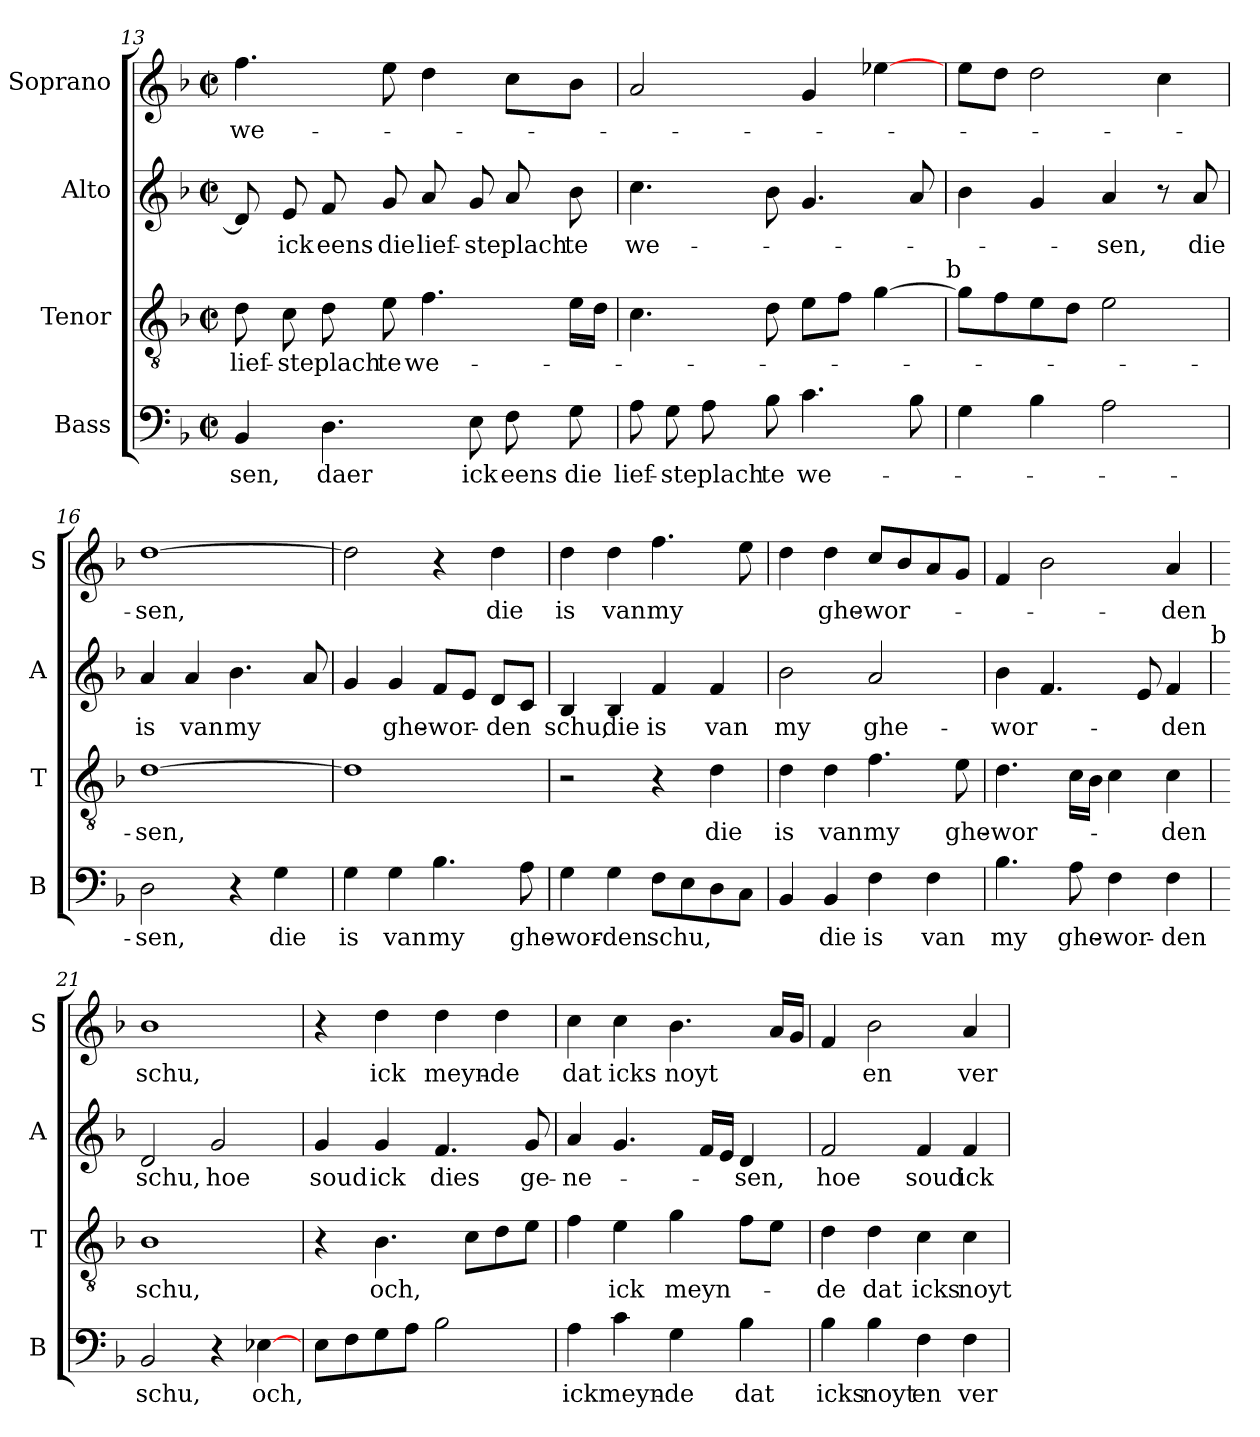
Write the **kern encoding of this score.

**kern	**text	**kern	**text	**kern	**text	**kern	**text
*part4	*part4	*part3	*part3	*part2	*part2	*part1	*part1
*staff4	*staff4	*staff3	*staff3	*staff2	*staff2	*staff1	*staff1
*I"Bass	*	*I"Tenor	*	*I"Alto	*	*I"Soprano	*
*I'B	*	*I'T	*	*I'A	*	*I'S	*
*clefF4	*	*clefGv2	*	*clefG2	*	*clefG2	*
*k[b-]	*	*k[b-]	*	*k[b-]	*	*k[b-]	*
*F:	*	*F:	*	*F:	*	*F:	*
*M2/2	*	*M2/2	*	*M2/2	*	*M2/2	*
*met(c|)	*	*met(c|)	*	*met(c|)	*	*met(c|)	*
=13	=13	=13	=13	=13	=13	=13	=13
4BB-/	-sen,	8d\	lief-	8d/]	.	4.ff\	we-
.	.	8c\	-ste	8e/	ick	.	.
4.D\	daer	8d\	plach	8f/	eens	.	.
.	.	8e\	te	8g/	die	8ee\	.
.	.	4.f\	we-	8a/	lief-	4dd\	.
8E\	ick	.	.	8g/	-ste	.	.
8F\	eens	.	.	8a/	plach	8cc\L	.
8G\	die	16e\LL	.	8b-\	te	8b-\J	.
.	.	16d\JJ	.	.	.	.	.
!!LO:PB:g=z
=14	=14	=14	=14	=14	=14	=14	=14
8A\	lief-	4.c\	.	4.cc\	we-	2a/	.
8G\	-ste	.	.	.	.	.	.
8A\	plach	.	.	.	.	.	.
8B-\	te	8d\	.	8b-\	.	.	.
4.c\	we-	8e\L	.	4.g/	.	4g/	.
.	.	8f\J	.	.	.	.	.
.	.	[4g\	.	.	.	[4ee-X\	.
8B-\	.	.	.	8a/	.	.	.
!	!	!LO:TX:a:t=b	!	!	!	!	!
=15	=15	=15	=15	=15	=15	=15	=15
4G\	.	8g\L]	.	4b-\	.	8ee\L	.
.	.	8f\	.	.	.	8dd\J	.
4B-\	.	8e\	.	4g/	.	2dd\	.
.	.	8d\J	.	.	.	.	.
2A\	.	2e\	.	4a/	-sen,	.	.
.	.	.	.	8r	.	4cc\	.
.	.	.	.	8a/	die	.	.
=16	=16	=16	=16	=16	=16	=16	=16
2D\	-sen,	[1d	-sen,	4a/	is	[1dd	-sen,
.	.	.	.	4a/	van	.	.
4r	.	.	.	4.b-\	my	.	.
4G\	die	.	.	.	.	.	.
.	.	.	.	8a/	.	.	.
=17	=17	=17	=17	=17	=17	=17	=17
4G\	is	1d]	.	4g/	.	2dd\]	.
4G\	van	.	.	4g/	ghe-	.	.
4.B-\	my	.	.	8f/L	-wor-	4r	.
.	.	.	.	8e/J	.	.	.
.	.	.	.	8d/L	-den	4dd\	die
8A\	ghe-	.	.	8c/J	.	.	.
!!LO:LB:g=z
=18	=18	=18	=18	=18	=18	=18	=18
4G\	-wor-	2r	.	4B-/	schu,	4dd\	is
4G\	-den	.	.	4B-/	die	4dd\	van
8F\L	schu,	4r	.	4f/	is	4.ff\	my
8E\	.	.	.	.	.	.	.
8D\	.	4d\	die	4f/	van	.	.
8C\J	.	.	.	.	.	8ee\	.
=19	=19	=19	=19	=19	=19	=19	=19
4BB-/	.	4d\	is	2b-\	my	4dd\	.
4BB-/	die	4d\	van	.	.	4dd\	ghe-
4F\	is	4.f\	my	2a/	ghe-	8cc/L	-wor-
.	.	.	.	.	.	8b-/	.
4F\	van	.	.	.	.	8a/	.
.	.	8e\	ghe-	.	.	8g/J	.
=20	=20	=20	=20	=20	=20	=20	=20
4.B-\	my	4.d\	-wor-	4b-\	-wor-	4f/	.
.	.	.	.	4.f/	.	2b-\	.
8A\	ghe-	16c\LL	.	.	.	.	.
.	.	16B-\JJ	.	.	.	.	.
4F\	-wor-	4c\	.	.	.	.	.
.	.	.	.	8e/	.	.	.
4F\	-den	4c\	-den	4f/	-den	4a/	-den
!	!	!	!	!LO:TX:a:t=b	!	!	!
=21	=21	=21	=21	=21	=21	=21	=21
2BB-/	schu,	1B-	schu,	2d/	schu,	1b-	schu,
4r	.	.	.	2g/	hoe	.	.
[4E-X\	och,	.	.	.	.	.	.
=22	=22	=22	=22	=22	=22	=22	=22
8E\L	.	4r	.	4g/	soud	4r	.
8F\	.	.	.	.	.	.	.
8G\	.	4.B-\	och,	4g/	ick	4dd\	ick
8A\J	.	.	.	.	.	.	.
2B-\	.	.	.	4.f/	dies	4dd\	meyn-
.	.	8c\L	.	.	.	.	.
.	.	8d\	.	.	.	4dd\	-de
.	.	8e\J	.	8g/	ge-	.	.
!!LO:LB:g=z
=23	=23	=23	=23	=23	=23	=23	=23
4A\	ick	4f\	.	4a/	-ne-	4cc\	dat
4c\	meyn-	4e\	ick	4.g/	.	4cc\	icks
4G\	-de	4g\	meyn-	.	.	4.b-\	noyt
.	.	.	.	16f/LL	.	.	.
.	.	.	.	16e/JJ	.	.	.
4B-\	dat	8f\L	.	4d/	-sen,	.	.
.	.	8e\J	.	.	.	16a/LL	.
.	.	.	.	.	.	16g/JJ	.
=24	=24	=24	=24	=24	=24	=24	=24
4B-\	icks	4d\	-de	2f/	hoe	4f/	.
4B-\	noyt	4d\	dat	.	.	2b-\	en
4F\	en	4c\	icks	4f/	soud	.	.
4F\	ver-	4c\	noyt	4f/	ick	4a/	ver-
=	=	=	=	=	=	=	=
*-	*-	*-	*-	*-	*-	*-	*-
